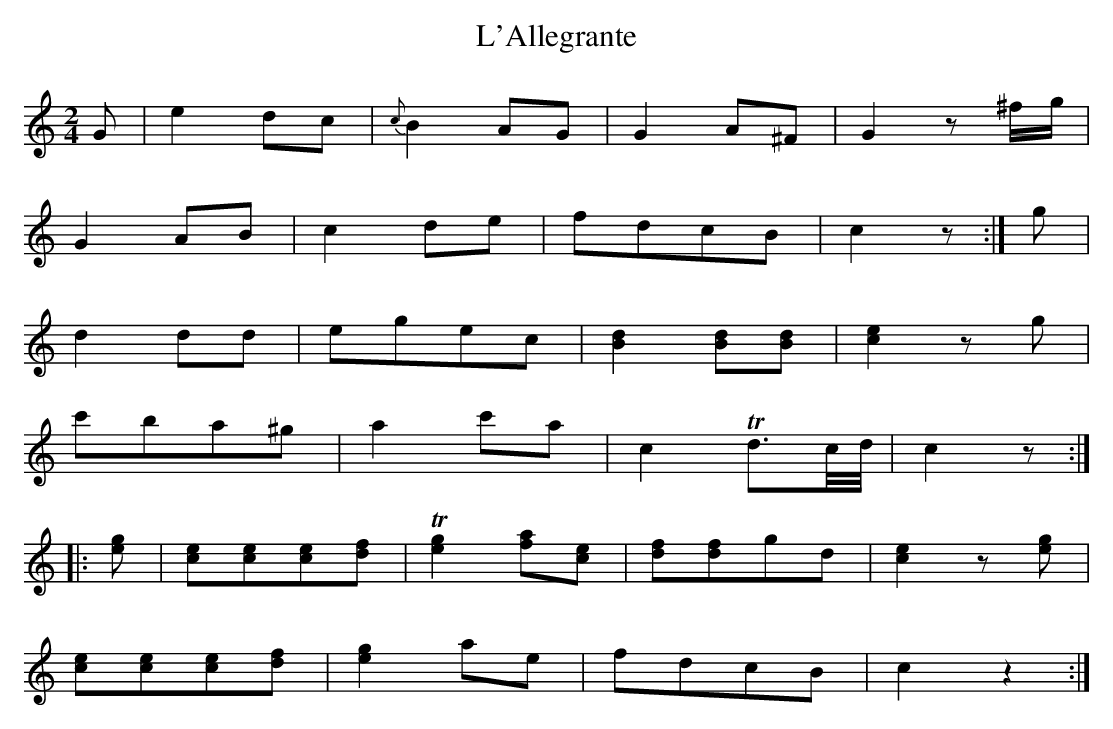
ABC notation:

X:1
T:L'Allegrante
M:2/4
L:1/8
K:C
G|e2 dc|{c}B2 AG|G2 A^F|G2 z^f/g/|
G2 AB|c2 de|fdcB|c2 z:|g|
d2 dd|egec|[B2d2][Bd][Bd]|[c2e2] zg|
c'ba^g|a2 c'a|c2 Td>c/2d/4|c2 z:|
|:[eg]|[ce][ce][ce][df]|T[e2g2] [fa][ce]|[df][df]gd|[c2e2]z[eg]|
[ce][ce][ce][df]|[e2g2] ae|fdcB|c2z2:|]
